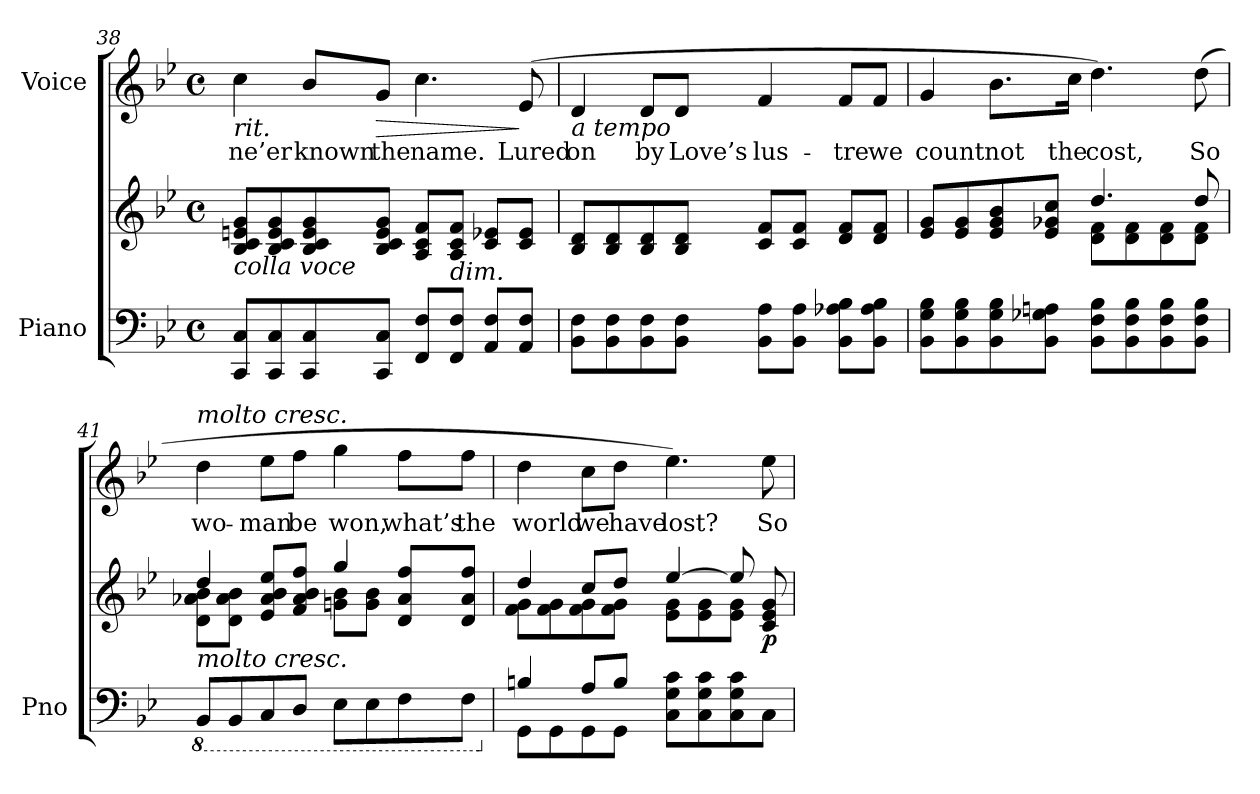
**kern	**kern	**dynam	**kern	**text	**dynam
*part2	*part2	*part2	*part1	*part1	*part1
*staff3	*staff2	*staff2/3	*staff1	*staff1	*staff1
*I"Piano	*	*	*I"Voice	*	*
*I'Pno	*	*	*	*	*
!!LO:LB:g=z
*clefF4	*clefG2	*	*clefG2	*	*
*k[b-e-]	*k[b-e-]	*	*k[b-e-]	*	*
*M4/4	*M4/4	*	*M4/4	*	*
*met(c)	*met(c)	*	*met(c)	*	*
=38	=38	=38	=38	=38	=38
!	!	!	!LO:TX:b:i:t=rit.	!	!
!	!LO:TX:b:i:t=colla voce	!	!	!	!
!	!	!	!	!LO:LY:b	!
8CC/ 8C/L	8B-/ 8c/ 8en/ 8g/L	.	4cc\	ne’er	.
8CC/ 8C/	8B-/ 8c/ 8e/ 8g/	.	.	.	.
!	!	!	!	!LO:LY:b	!
8CC/ 8C/	8B-/ 8c/ 8e/ 8g/	.	8b-/L	known	.
!	!	!	!	!LO:LY:b	!LO:HP:b
8CC/ 8C/J	8B-/ 8c/ 8e/ 8g/J	.	8g/J	the	>
!	!	!	!	!LO:LY:b	!
8FF/ 8F/L	8A/ 8c/ 8f/L	.	4.cc\	name.	.
!	!LO:TX:b:i:t=dim.	!	!	!	!
8FF/ 8F/J	8A/ 8c/ 8f/J	.	.	.	.
8AA/ 8F/L	8c/ 8e-X/L	.	.	.	.
!	!	!	!	!LO:LY:b	!
8AA/ 8F/J	8c/ 8e-/J	.	(8e-/	Lured	]
=39	=39	=39	=39	=39	=39
!	!	!	!LO:TX:b:i:t=a tempo	!	!
!	!	!	!	!LO:LY:b	!
8BB-\ 8F\L	8B-/ 8d/L	.	4d/	on	.
8BB-\ 8F\	8B-/ 8d/	.	.	.	.
!	!	!	!	!LO:LY:b	!
8BB-\ 8F\	8B-/ 8d/	.	8d/L	by	.
!	!	!	!	!LO:LY:b	!
8BB-\ 8F\J	8B-/ 8d/J	.	8d/J	Love’s	.
!	!	!	!	!LO:LY:b	!
8BB-\ 8A\L	8c/ 8f/L	.	4f/	lus-	.
8BB-\ 8A\J	8c/ 8f/J	.	.	.	.
!	!	!	!	!LO:LY:b	!
8BB-\ 8A-X\ 8B-\L	8d/ 8f/L	.	8f/L	-tre	.
!	!	!	!	!LO:LY:b	!
8BB-\ 8A-\ 8B-\J	8d/ 8f/J	.	8f/J	we	.
=40	=40	=40	=40	=40	=40
*	*^	*	*	*	*
!	!	!	!	!	!LO:LY:b	!
8BB-\ 8G\ 8B-\L	8e-/ 8g/L	2ryy	.	4g/	count	.
8BB-\ 8G\ 8B-\	8e-/ 8g/	.	.	.	.	.
!	!	!	!	!	!LO:LY:b	!
8BB-\ 8G\ 8B-\	8e-/ 8g/ 8b-/	.	.	8.b-\L	not	.
8BB-\ 8G-X\ 8An\J	8e-/ 8g-X/ 8cc/J	.	.	.	.	.
!	!	!	!	!	!LO:LY:b	!
.	.	.	.	16cc\Jk	the	.
!	!	!	!	!	!LO:LY:b	!
8BB-\ 8F\ 8B-\L	4.dd/	8d\ 8f\L	.	4.dd\)	cost,	.
8BB-\ 8F\ 8B-\	.	8d\ 8f\	.	.	.	.
8BB-\ 8F\ 8B-\	.	8d\ 8f\	.	.	.	.
!	!	!	!	!	!LO:LY:b	!
8BB-\ 8F\ 8B-\J	8dd/	8d\ 8f\J	.	(8dd\	So	.
!!LO:LB:g=z
=41	=41	=41	=41	=41	=41	=41
*8ba	*	*	*	*	*	*
!	!	!	!	!LO:TX:a:i:t=molto cresc.	!	!
!	!LO:TX:b:i:t=molto cresc.	!	!	!	!	!
!	!	!	!	!	!LO:LY:b	!
8BBB-/L	4dd/	8d\ 8a-X\ 8b-\L	.	4dd\	wo-	.
8BBB-/	.	8d\ 8a-\ 8b-\J	.	.	.	.
!	!	!	!	!	!LO:LY:b	!
8CC/	8e-/ 8a-/ 8b-/ 8ee-/L	4ryy	.	8ee-\L	-man	.
!	!	!	!	!	!LO:LY:b	!
8DD/J	8f/ 8a-/ 8b-/ 8ff/J	.	.	8ff\J	be	.
!	!	!	!	!	!LO:LY:b	!
8EE-\L	4gg/	8gn\ 8b-\L	.	4gg\	won,	.
8EE-\	.	8g\ 8b-\J	.	.	.	.
!	!	!	!	!	!LO:LY:b	!
8FF\	8d/ 8a-/ 8ff/L	4ryy	.	8ff\L	what’s	.
!	!	!	!	!	!LO:LY:b	!
8FF\J	8d/ 8a-/ 8ff/J	.	.	8ff\J	the	.
!!LO:PB:g=z
=42	=42	=42	=42	=42	=42	=42
*X8ba	*	*	*	*	*	*
*^	*	*	*	*	*	*
!	!	!	!	!	!	!LO:LY:b	!
4Bn/	8GG\L	4dd/	8f\ 8g\L	.	4dd\	world	.
.	8GG\	.	8f\ 8g\	.	.	.	.
!	!	!	!	!	!	!LO:LY:b	!
8A/L	8GG\	8cc/L	8f\ 8g\	.	8cc\L	we	.
!	!	!	!	!	!	!LO:LY:b	!
8B/J	8GG\J	8dd/J	8f\ 8g\J	.	8dd\J	have	.
!	!	!	!	!	!	!LO:LY:b	!
8C\ 8G\ 8c\L	2ryy	[4ee-/	8e-\ 8g\L	.	4.ee-\)	lost?	.
8C\ 8G\ 8c\	.	.	8e-\ 8g\	.	.	.	.
8C\ 8G\ 8c\	.	8ee-/]	8e-\ 8g\J	.	.	.	.
!	!	!	!	!LO:DY:b	!	!LO:LY:b	!
8C\J	.	8c/ 8e-/ 8g/	8ryy	p	8ee-\	So	.
*v	*v	*	*	*	*	*	*
*	*v	*v	*	*	*	*
=	=	=	=	=	=
*-	*-	*-	*-	*-	*-
